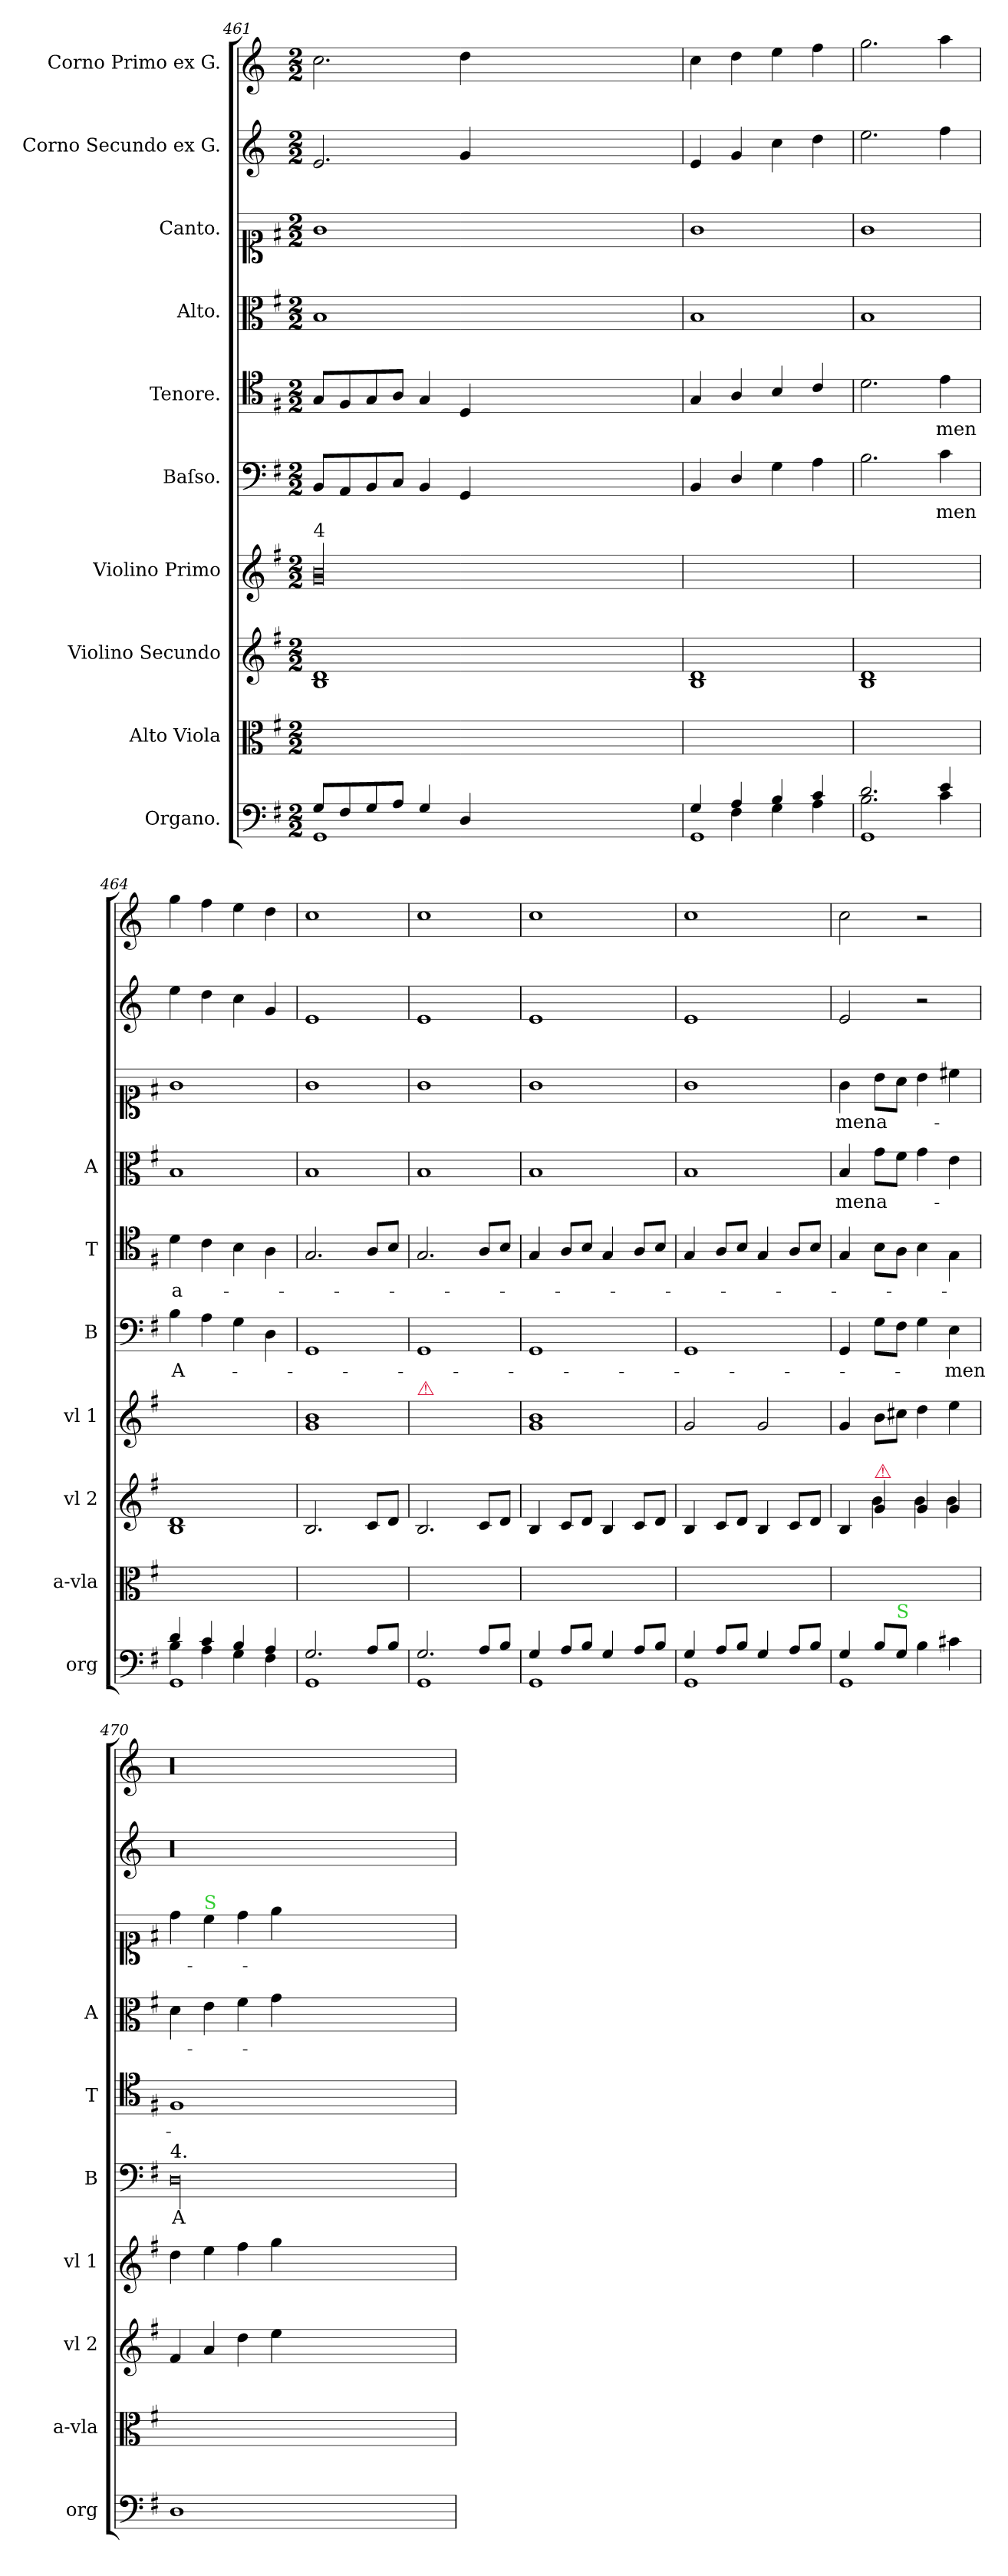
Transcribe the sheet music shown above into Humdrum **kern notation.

**kern	**kern	**kern	**kern	**kern	**text	**kern	**text	**kern	**text	**kern	**text	**kern	**kern
*part10	*part9	*part8	*part7	*part6	*part6	*part5	*part5	*part4	*part4	*part3	*part3	*part2	*part1
*staff10	*staff9	*staff8	*staff7	*staff6	*staff6	*staff5	*staff5	*staff4	*staff4	*staff3	*staff3	*staff2	*staff1
*I"Organo.	*I"Alto Viola	*I"Violino Secundo	*I"Violino Primo	*I"Baſso.	*	*I"Tenore.	*	*I"Alto.	*	*I"Canto.	*	*I"Corno Secundo ex G.	*I"Corno Primo ex G.
*I'org	*I'a-vla	*I'vl 2	*I'vl 1	*I'B	*	*I'T	*	*I'A	*	*	*	*	*
*clefF4	*clefC3	*clefG2	*clefG2	*clefF4	*	*clefC4	*	*clefC3	*	*clefC1	*	*clefG2	*clefG2
*	*	*	*	*	*	*	*	*	*	*	*	*ITrd3c5	*ITrd3c5
*k[f#]	*k[f#]	*k[f#]	*k[f#]	*k[f#]	*	*k[f#]	*	*k[f#]	*	*k[f#]	*	*k[f#]	*k[f#]
*G:	*G:	*G:	*G:	*G:	*	*G:	*	*G:	*	*G:	*	*G:	*G:
*M2/2	*M2/2	*M2/2	*M2/2	*M2/2	*	*M2/2	*	*M2/2	*	*M2/2	*	*M2/2	*M2/2
=461	=461	=461	=461	=461	=461	=461	=461	=461	=461	=461	=461	=461	=461
*^	*	*	*	*	*	*	*	*	*	*	*	*	*
!	!	!	!	!LO:TX:a:t=4	!	!	!	!	!	!	!	!	!	!
8G/L	1GG	1ryy	1B 1d	00g 00b	8BB/L	.	8G/L	.	1B	.	1g	.	2.B/	2.g\
8F#/	.	.	.	.	8AA/	.	8F#/	.	.	.	.	.	.	.
8G/	.	.	.	.	8BB/	.	8G/	.	.	.	.	.	.	.
8A/J	.	.	.	.	8C/J	.	8A/J	.	.	.	.	.	.	.
4G/	.	.	.	.	4BB/	.	4G/	.	.	.	.	.	.	.
4D/	.	.	.	.	4GG/	.	4D/	.	.	.	.	.	4d/	4a\
0.ryy	0.ryy	0.ryy	0.ryy	.	0.ryy	.	0.ryy	.	0.ryy	.	0.ryy	.	0.ryy	0.ryy
=462	=462	=462	=462	=462	=462	=462	=462	=462	=462	=462	=462	=462	=462	=462
*	*^	*	*	*	*	*	*	*	*	*	*	*	*	*
4G/	4ryy	1GG	1ryy	1B 1d	1ryy	4BB/	.	4G/	.	1B	.	1g	.	4B/	4g\
4A/	4F#\	.	.	.	.	4D/	.	4A/	.	.	.	.	.	4d/	4a\
4B/	4G\	.	.	.	.	4G\	.	4B/	.	.	.	.	.	4g\	4b\
4c/	4A\	.	.	.	.	4A\	.	4c/	.	.	.	.	.	4a\	4cc\
=463	=463	=463	=463	=463	=463	=463	=463	=463	=463	=463	=463	=463	=463	=463	=463
2.d/	2.B\	1GG	1ryy	1B 1d	1ryy	2.B\	.	2.d\	.	1B	.	1g	.	2.b\	2.dd\
4e/	4c\	.	.	.	.	4c\	-men	4e\	-men	.	.	.	.	4cc\	4ee\
=464	=464	=464	=464	=464	=464	=464	=464	=464	=464	=464	=464	=464	=464	=464	=464
4d/	4B\	1GG	1ryy	1B 1d	1ryy	4B\	A-	4d\	a-	1B	.	1g	.	4b\	4dd\
4c/	4A\	.	.	.	.	4A\	.	4c\	.	.	.	.	.	4a\	4cc\
4B/	4G\	.	.	.	.	4G\	.	4B\	.	.	.	.	.	4g\	4b\
4A/	4F#\	.	.	.	.	4D\	.	4A\	.	.	.	.	.	4d/	4a\
*	*v	*v	*	*	*	*	*	*	*	*	*	*	*	*	*
=465	=465	=465	=465	=465	=465	=465	=465	=465	=465	=465	=465	=465	=465	=465
2.G/	1GG	1ryy	2.B/	1g 1b	1GG	.	2.G/	.	1B	.	1g	.	1B	1g
8A/L	.	.	8c/L	.	.	.	8A/L	.	.	.	.	.	.	.
8B/J	.	.	8d/J	.	.	.	8B/J	.	.	.	.	.	.	.
=466	=466	=466	=466	=466	=466	=466	=466	=466	=466	=466	=466	=466	=466	=466
!	!	!	!	!LO:TX:a:color=crimson:t=⚠	!	!	!	!	!	!	!	!	!	!
2.G/	1GG	1ryy	2.B/	1gyy 1byy	1GG	.	2.G/	.	1B	.	1g	.	1B	1g
8A/L	.	.	8c/L	.	.	.	8A/L	.	.	.	.	.	.	.
8B/J	.	.	8d/J	.	.	.	8B/J	.	.	.	.	.	.	.
=467	=467	=467	=467	=467	=467	=467	=467	=467	=467	=467	=467	=467	=467	=467
4G/	1GG	1ryy	4B/	1g 1b	1GG	.	4G/	.	1B	.	1g	.	1B	1g
8A/L	.	.	8c/L	.	.	.	8A/L	.	.	.	.	.	.	.
8B/J	.	.	8d/J	.	.	.	8B/J	.	.	.	.	.	.	.
4G/	.	.	4B/	.	.	.	4G/	.	.	.	.	.	.	.
8A/L	.	.	8c/L	.	.	.	8A/L	.	.	.	.	.	.	.
8B/J	.	.	8d/J	.	.	.	8B/J	.	.	.	.	.	.	.
=468	=468	=468	=468	=468	=468	=468	=468	=468	=468	=468	=468	=468	=468	=468
4G/	1GG	1ryy	4B/	2g/	1GG	.	4G/	.	1B	.	1g	.	1B	1g
8A/L	.	.	8c/L	.	.	.	8A/L	.	.	.	.	.	.	.
8B/J	.	.	8d/J	.	.	.	8B/J	.	.	.	.	.	.	.
4G/	.	.	4B/	2g/	.	.	4G/	.	.	.	.	.	.	.
8A/L	.	.	8c/L	.	.	.	8A/L	.	.	.	.	.	.	.
8B/J	.	.	8d/J	.	.	.	8B/J	.	.	.	.	.	.	.
=469	=469	=469	=469	=469	=469	=469	=469	=469	=469	=469	=469	=469	=469	=469
*	*	*	*^	*	*	*	*	*	*	*	*	*	*	*
4G/	1GG	1ryy	4B/	4rcyy	4g/	4GG/	.	4G/	.	4B/	-men	4g\	-men	2B/	2g\
!	!	!	!LO:TX:a:color=crimson:t=⚠	!	!	!	!	!	!	!	!	!	!	!	!
8B/L	.	.	4g/	4b\	8b\L	8G\L	.	8B\L	.	8g\L	a-	8b\L	a-	.	.
!LO:TX:a:color=limegreen:t=S	!	!	!	!	!	!	!	!	!	!	!	!	!	!	!
8G/J	.	.	.	.	8cc#X\J	8F#\J	.	8A\J	.	8f#\J	.	8a\J	.	.	.
4B\	.	.	4g/	4b\	4dd\	4G\	.	4B\	.	4g\	.	4b\	.	2r	2r
4c#X\	.	.	4g/	4b\	4ee\	4E\	-men	4G\	.	4e\	.	4cc#X\	.	.	.
*v	*v	*	*	*	*	*	*	*	*	*	*	*	*	*	*
=470	=470	=470	=470	=470	=470	=470	=470	=470	=470	=470	=470	=470	=470	=470
!	!	!	!	!	!LO:TX:a:t=4.	!	!	!	!	!	!	!	!	!
*	*	*v	*v	*	*	*	*	*	*	*	*	*	*	*
1D	1ryy	4f#/	4dd\	00D	A-	1F#	.	4d\	.	4dd\	.	00r	00r
!	!	!	!	!	!	!	!	!	!	!LO:TX:a:color=limegreen:t=S	!	!	!
.	.	4a/	4ee\	.	.	.	.	4e\	.	4cc\	.	.	.
.	.	4dd\	4ff#\	.	.	.	.	4f#\	.	4dd\	.	.	.
.	.	4ee\	4gg\	.	.	.	.	4g\	.	4ee\	.	.	.
0.ryy	0.ryy	0.ryy	0.ryy	.	.	0.ryy	.	0.ryy	.	0.ryy	.	.	.
=	=	=	=	=	=	=	=	=	=	=	=	=	=
*-	*-	*-	*-	*-	*-	*-	*-	*-	*-	*-	*-	*-	*-
